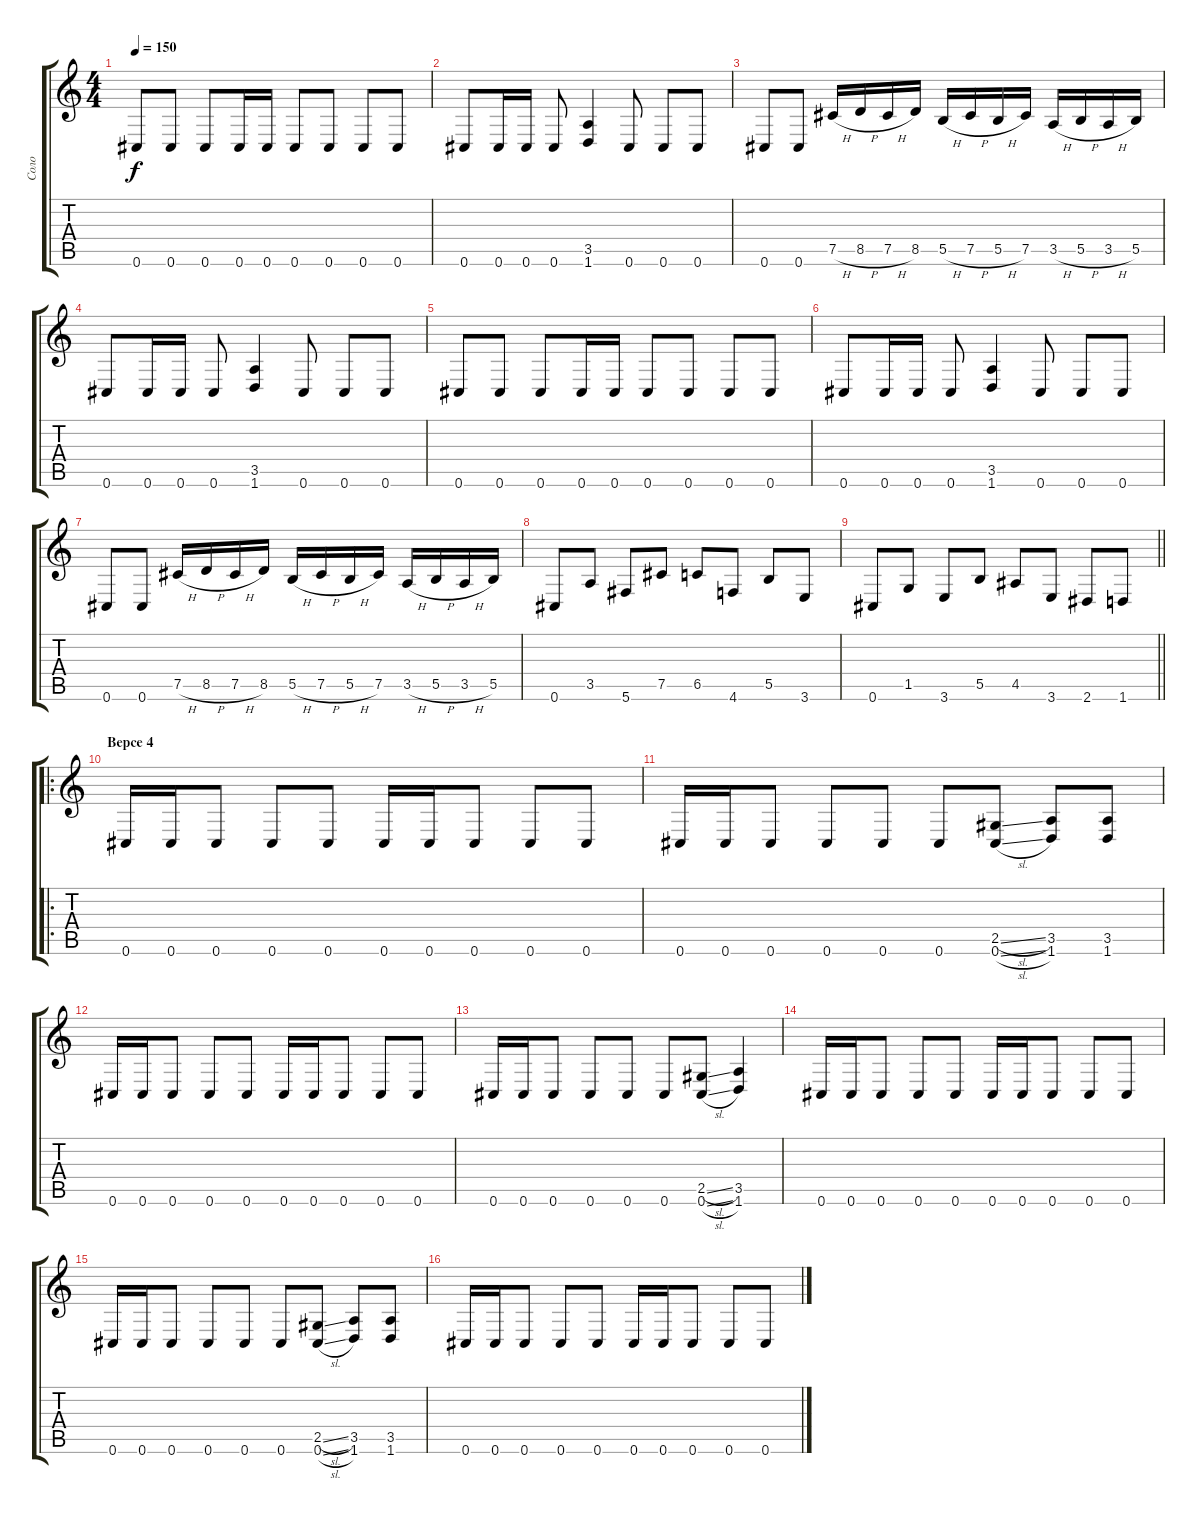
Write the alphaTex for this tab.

\track ("Соло" "Соло") {instrument distortionguitar}
\staff {score tabs}
\tuning (Db4 Ab3 E3 B2 Gb2 Db2) {hide}
\ts (4 4)
\tempo 150
\clef g2
\ks c
0.6.8{dy f} 0.6.8 0.6.8 0.6.16 0.6.16 0.6.8 0.6.8 0.6.8 0.6.8 |
0.6.8 0.6.16 0.6.16 0.6.8 (3.5 1.6).4 0.6.8 0.6.8 0.6.8 |
0.6.8 0.6.8 7.5{h}.16 8.5{h}.16 7.5{h}.16 8.5.16 5.5{h}.16 7.5{h}.16 5.5{h}.16 7.5.16 3.5{h}.16 5.5{h}.16 3.5{h}.16 5.5.16 |
0.6.8 0.6.16 0.6.16 0.6.8 (3.5 1.6).4 0.6.8 0.6.8 0.6.8 |
0.6.8 0.6.8 0.6.8 0.6.16 0.6.16 0.6.8 0.6.8 0.6.8 0.6.8 |
0.6.8 0.6.16 0.6.16 0.6.8 (3.5 1.6).4 0.6.8 0.6.8 0.6.8 |
0.6.8 0.6.8 7.5{h}.16 8.5{h}.16 7.5{h}.16 8.5.16 5.5{h}.16 7.5{h}.16 5.5{h}.16 7.5.16 3.5{h}.16 5.5{h}.16 3.5{h}.16 5.5.16 |
0.6.8 3.5.8 5.6.8 7.5.8 6.5.8 4.6.8 5.5.8 3.6.8 |
\barLineRight lightlight
0.6.8 1.5.8 3.6.8 5.5.8 4.5.8 3.6.8 2.6.8 1.6.8 |
\ro
\section ("" "Версе 4")
0.6.16{volume 14} 0.6.16 0.6.8 0.6.8 0.6.8 0.6.16 0.6.16 0.6.8 0.6.8 0.6.8 |
0.6.16 0.6.16 0.6.8 0.6.8 0.6.8 0.6.8 (2.5{sl} 0.6{sl}).8 (3.5 1.6).8 (3.5 1.6).8 |
0.6.16 0.6.16 0.6.8 0.6.8 0.6.8 0.6.16 0.6.16 0.6.8 0.6.8 0.6.8 |
0.6.16 0.6.16 0.6.8 0.6.8 0.6.8 0.6.8 (2.5{sl} 0.6{sl}).8 (3.5 1.6).4 |
0.6.16 0.6.16 0.6.8 0.6.8 0.6.8 0.6.16 0.6.16 0.6.8 0.6.8 0.6.8 |
0.6.16 0.6.16 0.6.8 0.6.8 0.6.8 0.6.8 (2.5{sl} 0.6{sl}).8 (3.5 1.6).8 (3.5 1.6).8 |
0.6.16 0.6.16 0.6.8 0.6.8 0.6.8 0.6.16 0.6.16 0.6.8 0.6.8 0.6.8
